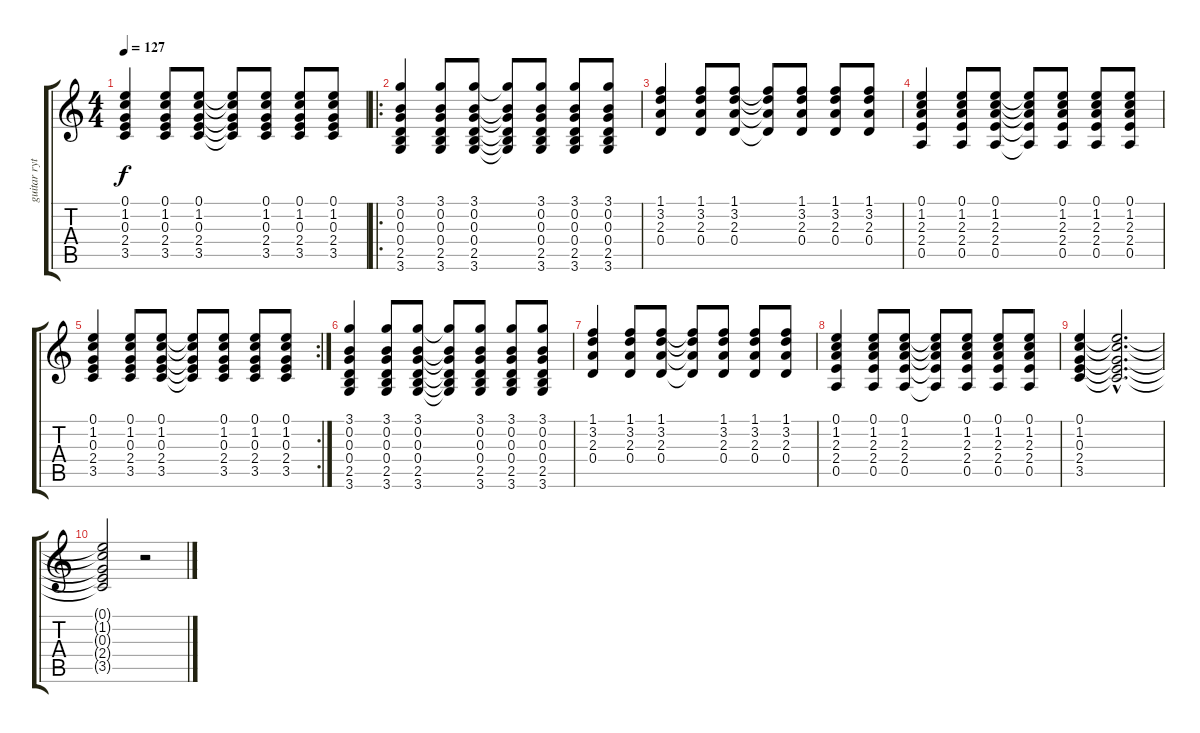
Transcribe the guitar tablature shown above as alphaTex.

\track ("guitar rythmik" "guitar ryt") {instrument acousticguitarsteel}
\staff {score tabs}
\tuning (E4 B3 G3 D3 A2 E2) {hide}
\ts (4 4)
\tempo 127
\clef g2
\ks c
(0.1 1.2 0.3 2.4 3.5).4{dy f} (0.1 1.2 0.3 2.4 3.5).8 (0.1 1.2 0.3 2.4 3.5).8 (0.1{t} 1.2{t} 0.3{t} 2.4{t} 3.5{t}).8 (0.1 1.2 0.3 2.4 3.5).8 (0.1 1.2 0.3 2.4 3.5).8 (0.1 1.2 0.3 2.4 3.5).8 |
\ro
(3.1 0.2 0.3 0.4 2.5 3.6).4{volume 11} (3.1 0.2 0.3 0.4 2.5 3.6).8 (3.1 0.2 0.3 0.4 2.5 3.6).8 (3.1{t} 0.2{t} 0.3{t} 0.4{t} 2.5{t} 3.6{t}).8 (3.1 0.2 0.3 0.4 2.5 3.6).8 (3.1 0.2 0.3 0.4 2.5 3.6).8 (3.1 0.2 0.3 0.4 2.5 3.6).8 |
(1.1 3.2 2.3 0.4).4 (1.1 3.2 2.3 0.4).8 (1.1 3.2 2.3 0.4).8 (1.1{t} 3.2{t} 2.3{t} 0.4{t}).8 (1.1 3.2 2.3 0.4).8 (1.1 3.2 2.3 0.4).8 (1.1 3.2 2.3 0.4).8 |
(0.1 1.2 2.3 2.4 0.5).4 (0.1 1.2 2.3 2.4 0.5).8 (0.1 1.2 2.3 2.4 0.5).8 (0.1{t} 1.2{t} 2.3{t} 2.4{t} 0.5{t}).8 (0.1 1.2 2.3 2.4 0.5).8 (0.1 1.2 2.3 2.4 0.5).8 (0.1 1.2 2.3 2.4 0.5).8 |
\rc 2
(0.1 1.2 0.3 2.4 3.5).4 (0.1 1.2 0.3 2.4 3.5).8 (0.1 1.2 0.3 2.4 3.5).8 (0.1{t} 1.2{t} 0.3{t} 2.4{t} 3.5{t}).8 (0.1 1.2 0.3 2.4 3.5).8 (0.1 1.2 0.3 2.4 3.5).8 (0.1 1.2 0.3 2.4 3.5).8 |
(3.1 0.2 0.3 0.4 2.5 3.6).4 (3.1 0.2 0.3 0.4 2.5 3.6).8 (3.1 0.2 0.3 0.4 2.5 3.6).8 (3.1{t} 0.2{t} 0.3{t} 0.4{t} 2.5{t} 3.6{t}).8 (3.1 0.2 0.3 0.4 2.5 3.6).8 (3.1 0.2 0.3 0.4 2.5 3.6).8 (3.1 0.2 0.3 0.4 2.5 3.6).8 |
(1.1 3.2 2.3 0.4).4 (1.1 3.2 2.3 0.4).8 (1.1 3.2 2.3 0.4).8 (1.1{t} 3.2{t} 2.3{t} 0.4{t}).8 (1.1 3.2 2.3 0.4).8 (1.1 3.2 2.3 0.4).8 (1.1 3.2 2.3 0.4).8 |
(0.1 1.2 2.3 2.4 0.5).4 (0.1 1.2 2.3 2.4 0.5).8 (0.1 1.2 2.3 2.4 0.5).8 (0.1{t} 1.2{t} 2.3{t} 2.4{t} 0.5{t}).8 (0.1 1.2 2.3 2.4 0.5).8 (0.1 1.2 2.3 2.4 0.5).8 (0.1 1.2 2.3 2.4 0.5).8 |
(0.1 1.2 0.3 2.4 3.5).4 (0.1{hac t} 1.2{hac t} 0.3{hac t} 2.4{hac t} 3.5{hac t}).2{d} |
(0.1{t} 1.2{t} 0.3{t} 2.4{t} 3.5{t}).2 r.2
